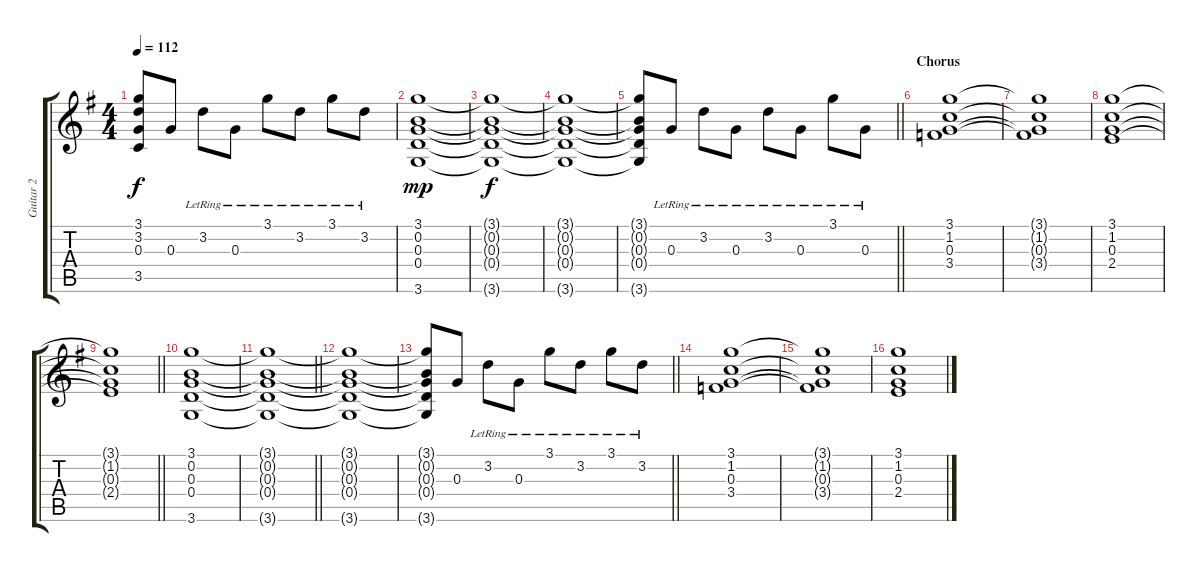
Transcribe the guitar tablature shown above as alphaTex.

\track ("Guitar 2" "Guitar 2") {instrument overdrivenguitar}
\staff {score tabs}
\tuning (E4 B3 G3 D3 A2 E2) {hide}
\ts (4 4)
\tempo 112
\clef g2
\ks g
(3.1{t} 3.2{t} 0.3{t} 3.5{t}).8{dy f volume 3} 0.3.8{volume 10} 3.2{lr}.8 0.3{lr}.8 3.1{lr}.8 3.2{lr}.8 3.1{lr}.8 3.2{lr}.8 |
(3.1 0.2 0.3 0.4 3.6).1{dy mp volume 5} |
(3.1{t} 0.2{t} 0.3{t} 0.4{t} 3.6{t}).1{dy f} |
(3.1{t} 0.2{t} 0.3{t} 0.4{t} 3.6{t}).1 |
\barLineRight lightlight
(3.1{t} 0.2{t} 0.3{t} 0.4{t} 3.6{t}).8{volume 3} 0.3{lr}.8{volume 10} 3.2{lr}.8 0.3{lr}.8 3.2{lr}.8 0.3{lr}.8 3.1{lr}.8 0.3{lr}.8 |
\section ("" "Chorus")
(3.1 1.2 0.3 3.4).1 |
(3.1{t} 1.2{t} 0.3{t} 3.4{t}).1 |
(3.1 1.2 0.3 2.4).1 |
\barLineRight lightlight
(3.1{t} 1.2{t} 0.3{t} 2.4{t}).1 |
(3.1 0.2 0.3 0.4 3.6).1{volume 5} |
\barLineRight lightlight
(3.1{t} 0.2{t} 0.3{t} 0.4{t} 3.6{t}).1 |
(3.1{t} 0.2{t} 0.3{t} 0.4{t} 3.6{t}).1 |
\barLineRight lightlight
(3.1{t} 0.2{t} 0.3{t} 0.4{t} 3.6{t}).8{volume 3} 0.3.8{volume 10} 3.2{lr}.8 0.3{lr}.8 3.1{lr}.8 3.2{lr}.8 3.1{lr}.8 3.2{lr}.8 |
(3.1 1.2 0.3 3.4).1 |
(3.1{t} 1.2{t} 0.3{t} 3.4{t}).1 |
(3.1 1.2 0.3 2.4).1
